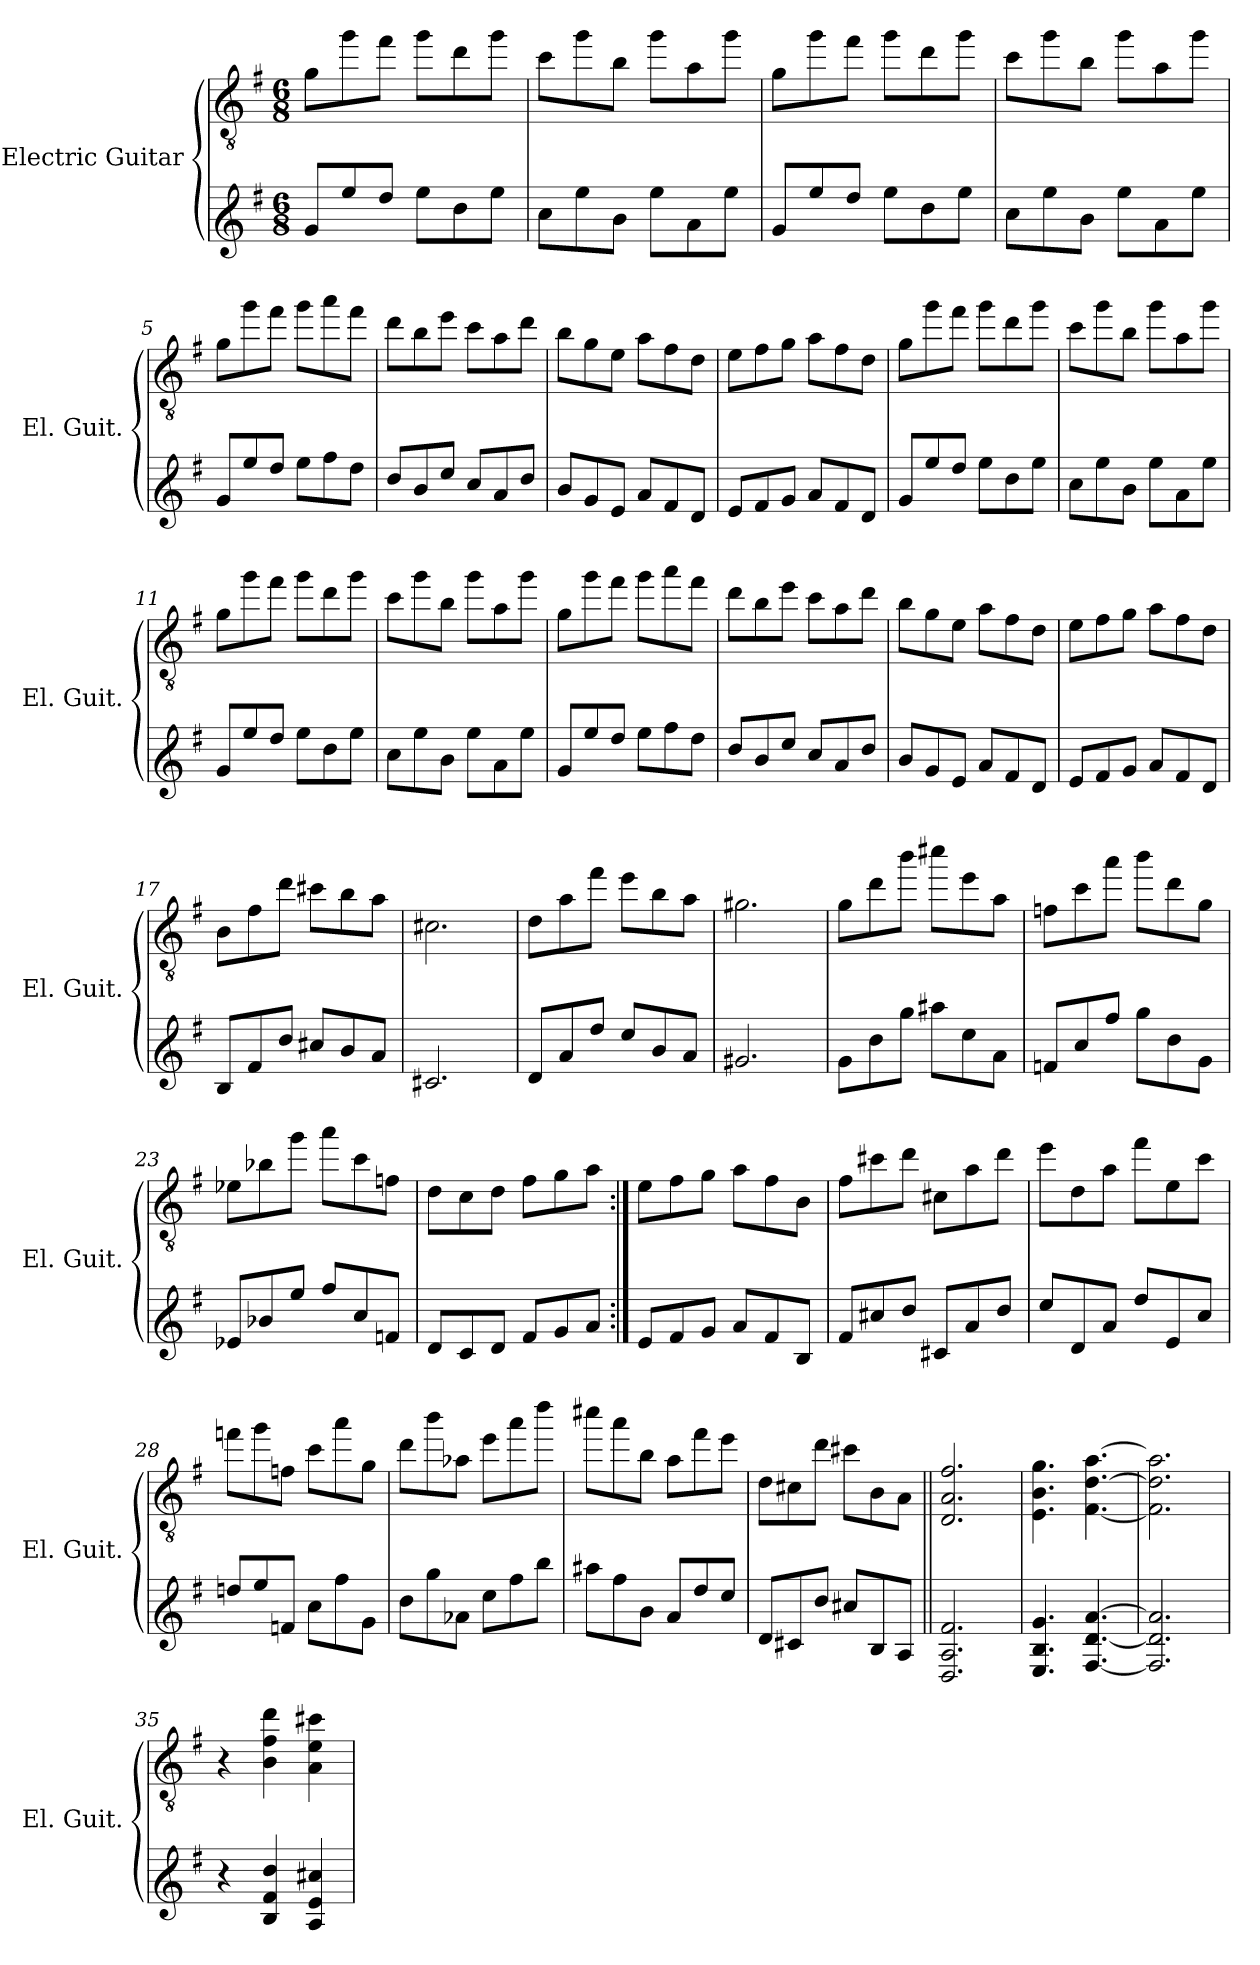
**kern	**kern
*part1	*part1
*staff2	*staff1
*I"Electric Guitar	*
*I'El. Guit.	*
*stria6	*
*	*clefGv2
*k[f#]	*k[f#]
*M6/8	*M6/8
*MM200	*MM200
=1	=1
8gL	8g\L
8gg	8gg\
8ff#J	8ff#\J
8ggL	8gg\L
8dd	8dd\
8ggJ	8gg\J
=2	=2
8ccL	8cc\L
8gg	8gg\
8bJ	8b\J
8ggL	8gg\L
8a	8a\
8ggJ	8gg\J
=3	=3
8gL	8g\L
8gg	8gg\
8ff#J	8ff#\J
8ggL	8gg\L
8dd	8dd\
8ggJ	8gg\J
=4	=4
8ccL	8cc\L
8gg	8gg\
8bJ	8b\J
8ggL	8gg\L
8a	8a\
8ggJ	8gg\J
=5	=5
8gL	8g\L
8gg	8gg\
8ff#J	8ff#\J
8ggL	8gg\L
8aa	8aa\
8ff#J	8ff#\J
!!LO:LB:g=z
=6	=6
8ddL	8dd\L
8b	8b\
8eeJ	8ee\J
8ccL	8cc\L
8a	8a\
8ddJ	8dd\J
=7	=7
8bL	8b\L
8g	8g\
8eJ	8e\J
8aL	8a\L
8f#	8f#\
8dJ	8d\J
=8	=8
8eL	8e\L
8f#	8f#\
8gJ	8g\J
8aL	8a\L
8f#	8f#\
8dJ	8d\J
=9	=9
8gL	8g\L
8gg	8gg\
8ff#J	8ff#\J
8ggL	8gg\L
8dd	8dd\
8ggJ	8gg\J
=10	=10
8ccL	8cc\L
8gg	8gg\
8bJ	8b\J
8ggL	8gg\L
8a	8a\
8ggJ	8gg\J
!!LO:LB:g=z
=11	=11
8gL	8g\L
8gg	8gg\
8ff#J	8ff#\J
8ggL	8gg\L
8dd	8dd\
8ggJ	8gg\J
=12	=12
8ccL	8cc\L
8gg	8gg\
8bJ	8b\J
8ggL	8gg\L
8a	8a\
8ggJ	8gg\J
=13	=13
8gL	8g\L
8gg	8gg\
8ff#J	8ff#\J
8ggL	8gg\L
8aa	8aa\
8ff#J	8ff#\J
=14	=14
8ddL	8dd\L
8b	8b\
8eeJ	8ee\J
8ccL	8cc\L
8a	8a\
8ddJ	8dd\J
=15	=15
8bL	8b\L
8g	8g\
8eJ	8e\J
8aL	8a\L
8f#	8f#\
8dJ	8d\J
!!LO:LB:g=z
=16	=16
8eL	8e\L
8f#	8f#\
8gJ	8g\J
8aL	8a\L
8f#	8f#\
8dJ	8d\J
=17	=17
8BL	8B\L
8f#	8f#\
8ddJ	8dd\J
8cc#L	8cc#X\L
8b	8b\
8aJ	8a\J
=18	=18
2.c#	2.c#X\
=19	=19
8dL	8d\L
8a	8a\
8ff#J	8ff#\J
8eeL	8ee\L
8b	8b\
8aJ	8a\J
=20	=20
2.g#	2.g#X\
=21	=21
8gL	8g\L
8dd	8dd\
8bbJ	8bb\J
8ccc#L	8ccc#X\L
8ee	8ee\
8aJ	8a\J
!!LO:PB:g=z
=22	=22
8fL	8fn\L
8cc	8cc\
8aaJ	8aa\J
8bbL	8bb\L
8dd	8dd\
8gJ	8g\J
=23	=23
8e-L	8e-X\L
8b-	8b-X\
8ggJ	8gg\J
8aaL	8aa\L
8cc	8cc\
8fJ	8fn\J
=24	=24
8dL	8d\L
8c	8c\
8dJ	8d\J
8f#L	8f#\L
8g	8g\
8aJ	8a\J
=25:|!	=25:|!
8eL	8e\L
8f#	8f#\
8gJ	8g\J
8aL	8a\L
8f#	8f#\
8BJ	8B\J
=26	=26
8f#L	8f#\L
8cc#	8cc#X\
8ddJ	8dd\J
8c#L	8c#X\L
8a	8a\
8ddJ	8dd\J
!!LO:LB:g=z
=27	=27
8eeL	8ee\L
8d	8d\
8aJ	8a\J
8ff#L	8ff#\L
8e	8e\
8ccJ	8cc\J
=28	=28
8ffL	8ffn\L
8gg	8gg\
8fJ	8fn\J
8ccL	8cc\L
8aa	8aa\
8gJ	8g\J
=29	=29
8ddL	8dd\L
8bb	8bb\
8a-J	8a-X\J
8eeL	8ee\L
8aa	8aa\
8dddJ	8ddd\J
=30	=30
8ccc#L	8ccc#X\L
8aa	8aa\
8bJ	8b\J
8aL	8a\L
8ff#	8ff#\
8eeJ	8ee\J
=31	=31
8dL	8d\L
8c#	8c#X\
8ddJ	8dd\J
8cc#L	8cc#X\L
8B	8B\
8AJ	8A\J
!!LO:LB:g=z
=32||	=32||
2.D 2.A 2.f#	2.D/ 2.A/ 2.f#/
=33	=33
4.E 4.B 4.g	4.E\ 4.B\ 4.g\
[4.a [4.d [4.F#	[4.F#\ [4.d\ [4.a\
=34	=34
2.F#] 2.d] 2.a]	2.F#\] 2.d\] 2.a\]
=35	=35
4r	4r
4B 4f# 4dd	4B\ 4f#\ 4dd\
4A 4e 4cc#	4A\ 4e\ 4cc#X\
=	=
*-	*-
